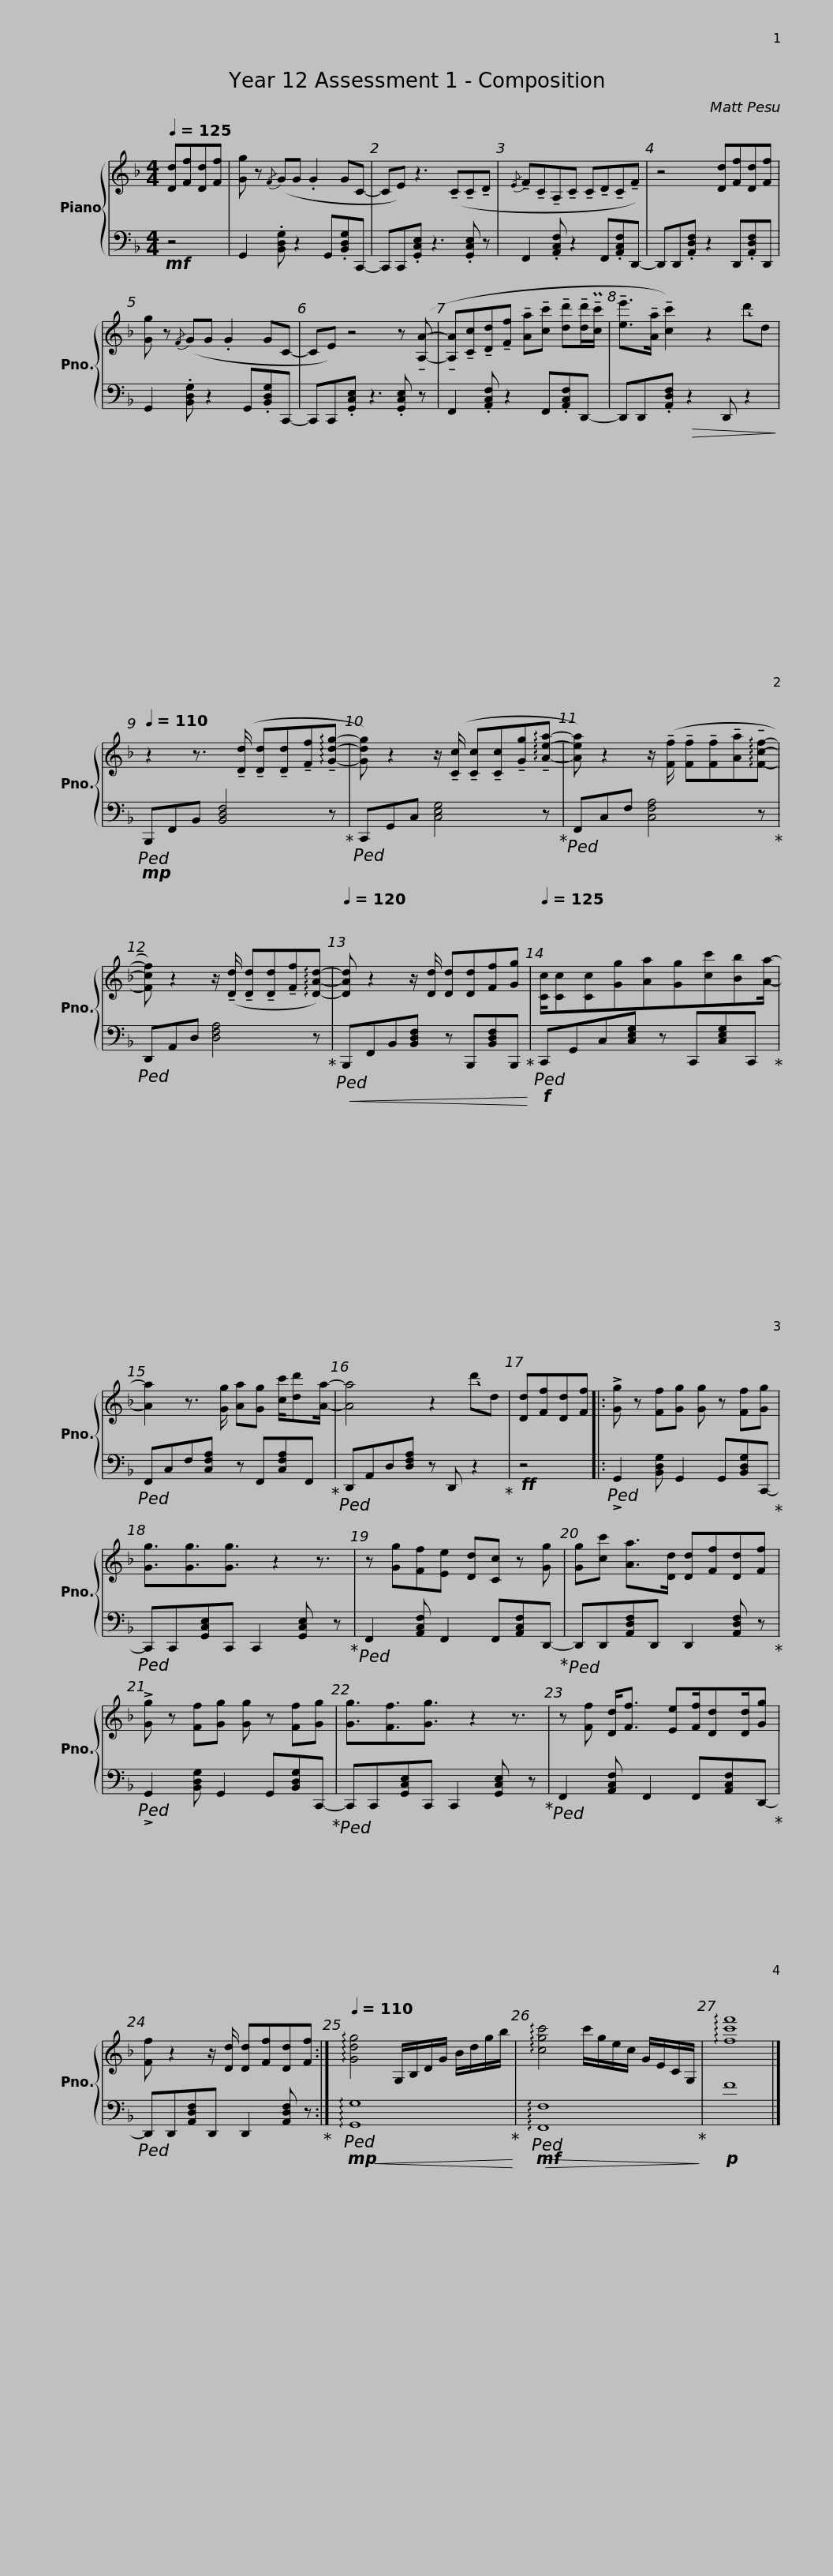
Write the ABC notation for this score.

X:1
%%score { 1 | 2 }
L:1/8
Q:1/4=125
M:4/4
I:linebreak $
K:F
V:1 treble
V:2 bass
V:1
 [Dd][Ff][Dd][Ff] | [Gg] z{/F} (GG .G2 GC- | CE) z3 (!tenuto!C!tenuto!C!tenuto!D |{/E} !tenuto!F!tenuto!C!tenuto!A,!tenuto!C !tenuto!C!tenuto!D!tenuto!C!tenuto!F) | z4 [Dd][Ff][Dd][Ff] |$ %5
 [Gg] z{/F} (GG .G2 GC- | CE) z4 z (!tenuto![A,A]- | !tenuto![A,A]!tenuto![Cc]!tenuto![Dd]!tenuto![Ff] !tenuto![Aa]!tenuto![cc'] !tenuto![dd']!tenuto![dd']/!tenuto!P[cc']/ | !tenuto![ee']>!tenuto![Aa] !tenuto![cc']2) z2 !~(!d'!~)!d |$[Q:1/4=110] z2 z3/2 (!tenuto![Dd]/ !tenuto![Dd]!tenuto![Dd]!tenuto![Ff]!arpeggio!!tenuto![Gdg]- | %10
 [Gdg]) z2 z/ (!tenuto![Cc]/ !tenuto![Cc]!tenuto![Cc]!tenuto![Gg]!arpeggio!!tenuto![Aea]- | [Aea]) z2 z/ (!tenuto![Ff]/ !tenuto![Ff]!tenuto![Ff]!tenuto![Aa]!arpeggio!!tenuto![Fcf]- | [Fcf]) z2 z/ (!tenuto![Dd]/ !tenuto![Dd]!tenuto![Dd]!tenuto![Ff]!arpeggio![DAd]-) |$[Q:1/4=120] [DAd] z2 z/ [Dd]/ [Dd][Dd][Ff][Gg] |[Q:1/4=125] [Cc]/[Cc][Cc][Gg][Aa][Gg][cc'][Bb][Aa]/- | %15
 [Aa]2 z3/2 [Gg]/ [Aa][Gg] [cc']/[dd'][Aa]/- |$ [Aa]4 z2 !~(!d'!~)!d | [Dd][Ff][Dd][Ff] |: !>![Gg] z [Ff][Gg] [Gg] z [Ff][Gg] | [Gg]3/2[Gg]3/2[Gg]3/2 z2 z3/2 | %20
 z [Gg][Ff][Ee] [Dd][Cc] z [Gg] |$ [Gg][cc'] [Aa]>[Dd] [Dd][Ff][Dd][Ff] | !>![Gg] z [Ff][Gg] [Gg] z [Ff][Gg] | [Gg]3/2[Ff]3/2[Gg]3/2 z2 z3/2 | z [Ff] [Dd]<[Ff] [Ee][Ff]/[Dd][Dd]/[Gg] |$ %25
 [Ff] z2 z/ [Dd]/ [Dd][Ff][Dd][Ff] :|[Q:1/4=110] !arpeggio![Gdg]4 G,/B,/D/G/ B/d/g/b/ | !arpeggio![cgc']4 c'/g/e/c/ G/E/C/G,/ | !arpeggio![fc'f']8 |] %29
V:2
!mf! z4 | G,,2 .[B,,D,G,] z2 G,,.[B,,D,G,]C,,- | C,,C,,.[G,,C,E,] z3 .[G,,C,E,] z | F,,2 .[A,,C,F,] z2 F,,.[A,,C,F,]D,,- | D,,D,,.[A,,D,F,] z2 D,,.[A,,D,F,]D,, |$ %5
 G,,2 .[B,,D,G,] z2 G,,.[B,,D,G,]C,,- | C,,C,,.[G,,C,E,] z3 .[G,,C,E,] z | F,,2 .[A,,C,F,] z2 F,,.[A,,C,F,]D,,- | D,,D,,.[A,,D,F,]!>(! z2 D,, z2!>)! |$!mp!!ped! B,,,F,,B,, [B,,D,F,]4 z!ped-up! | %10
!ped! C,,G,,C, [C,E,G,]4 z!ped-up! |!ped! F,,C,F, [C,F,A,]4 z!ped-up! |!ped! D,,A,,D, [D,F,A,]4 z!ped-up! |$!ped!!<(! B,,,F,,B,,[B,,D,F,] z B,,,[B,,D,F,]B,,,!ped-up!!<)! |!f!!ped! C,,G,,C,[C,E,G,] z C,,[C,E,G,]C,,!ped-up! | %15
!ped! F,,C,F,[C,F,A,] z F,,[C,F,A,]F,,!ped-up! |$!ped! D,,A,,D,[D,F,A,] z D,, z2!ped-up! |!ff! z4 |:!ped! !>!G,,2 [B,,D,G,] G,,2 G,,[B,,D,G,]C,,-!ped-up! |!ped! C,,C,,[G,,C,E,]C,, C,,2 [G,,C,E,] z!ped-up! | %20
!ped! F,,2 [A,,C,F,] F,,2 F,,[A,,C,F,]D,,-!ped-up! |$!ped! D,,D,,[A,,D,F,]D,, D,,2 [A,,D,F,] z!ped-up! |!ped! !>!G,,2 [B,,D,G,] G,,2 G,,[B,,D,G,]C,,-!ped-up! |!ped! C,,C,,[G,,C,E,]C,, C,,2 [G,,C,E,] z!ped-up! |!ped! F,,2 [A,,C,F,] F,,2 F,,[A,,C,F,]D,,-!ped-up! |$ %25
!ped! D,,D,,[A,,D,F,]D,, D,,2 [A,,D,F,] z!ped-up! :|!mp!!<(!!ped! !arpeggio![G,,G,]8!<)!!ped-up! |!mf!!ped!!>(! !arpeggio![F,,F,]8!ped-up!!>)! |!p! F8 |] %29
